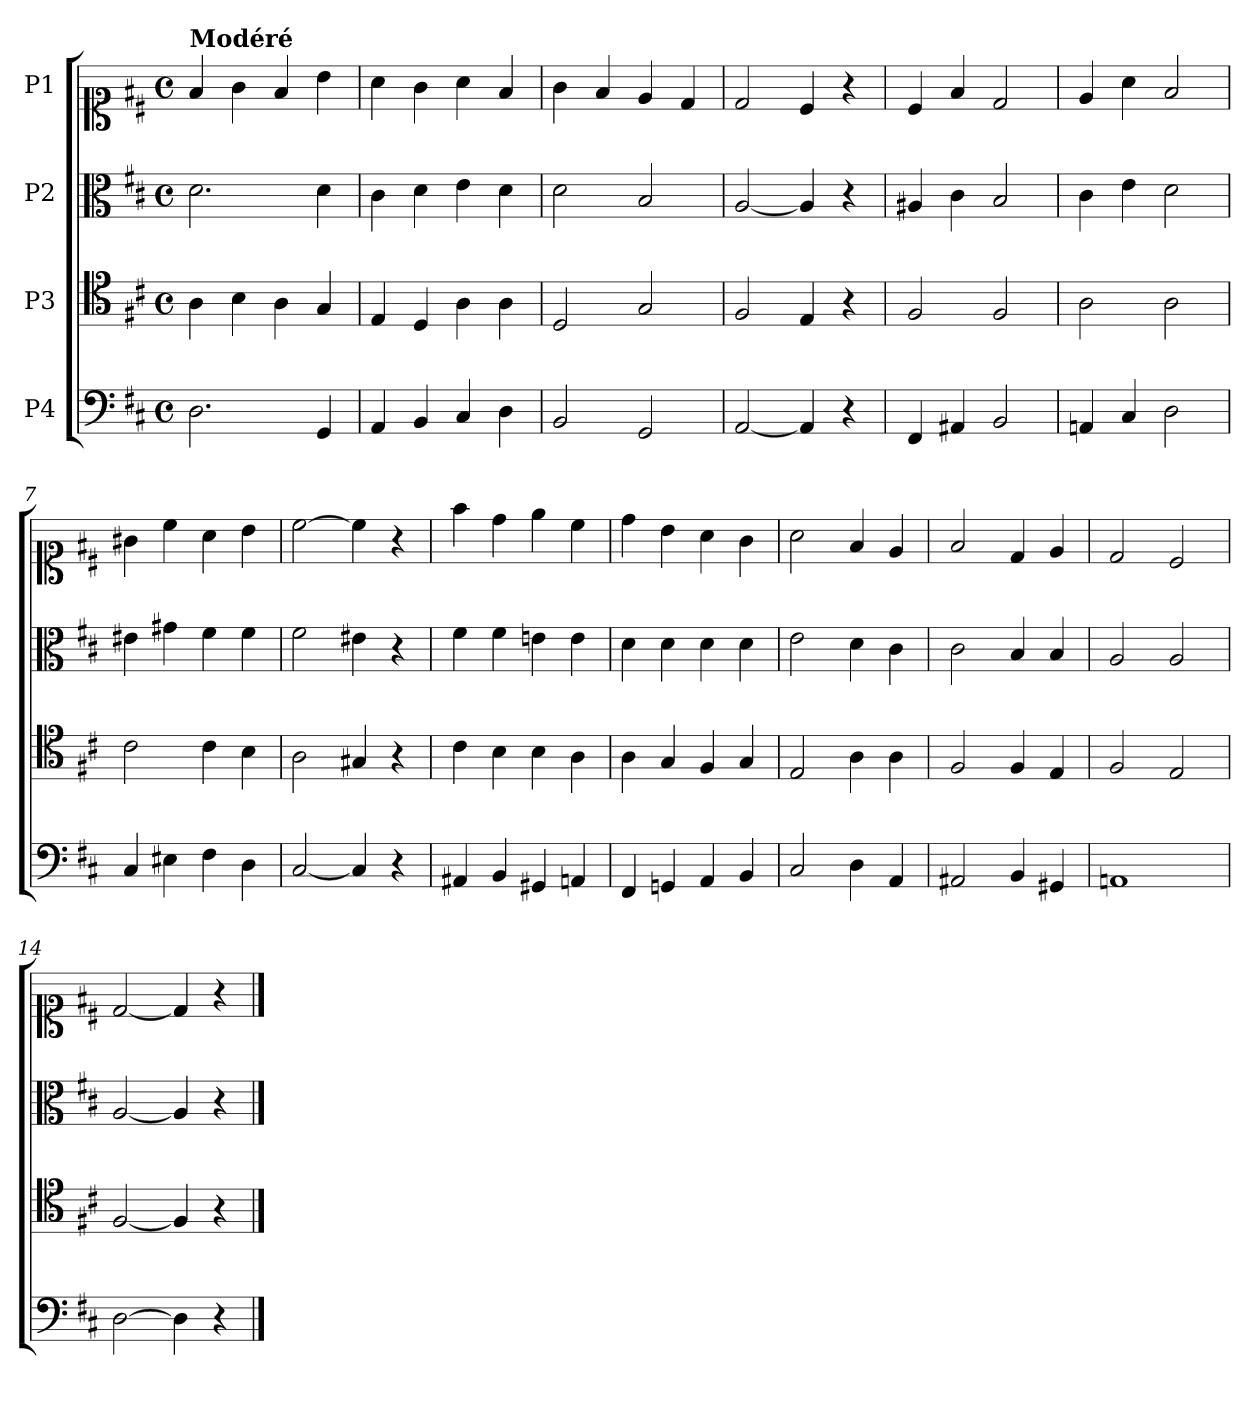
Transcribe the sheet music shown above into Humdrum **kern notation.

**kern	**kern	**kern	**kern
*part4	*part3	*part2	*part1
*staff4	*staff3	*staff2	*staff1
*I"P4	*I"P3	*I"P2	*I"P1
!!LO:PB:g=z
*clefF4	*clefC4	*clefC3	*clefC1
*k[f#c#]	*k[f#c#]	*k[f#c#]	*k[f#c#]
*D:	*D:	*D:	*D:
*M4/4	*M4/4	*M4/4	*M4/4
*met(c)	*met(c)	*met(c)	*met(c)
=1	=1	=1	=1
!	!	!	!LO:TX:a:B:t=Modéré
2.Di\	4Ai\	2.di\	4f#i/
.	4Bi\	.	4gi\
.	4Ai\	.	4f#i/
4GGi/	4Gi/	4di\	4bi\
=2	=2	=2	=2
4AAi/	4Ei/	4c#i\	4ai\
4BBi/	4Di/	4di\	4gi\
4C#i/	4Ai\	4ei\	4ai\
4Di\	4Ai\	4di\	4f#i/
=3	=3	=3	=3
2BBi/	2Di/	2di\	4gi\
.	.	.	4f#i/
2GGi/	2Gi/	2Bi/	4ei/
.	.	.	4di/
=4	=4	=4	=4
[<2AAi/	2F#i/	[<2Ai/	2di/
4AAi/]	4Ei/	4Ai/]	4c#i/
4r	4r	4r	4r
=5	=5	=5	=5
4FF#i/	2F#i/	4A#Xi/	4c#i/
4AA#Xi/	.	4c#i\	4f#i/
2BBi/	2F#i/	2Bi/	2di/
=6	=6	=6	=6
4AAni/	2Ai\	4c#i\	4ei/
4C#i/	.	4ei\	4ai\
2Di\	2Ai\	2di\	2f#i/
!!LO:LB:g=z
=7	=7	=7	=7
4C#i/	2c#i\	4e#Xi\	4g#Xi\
4E#Xi\	.	4g#Xi\	4cc#i\
4F#i\	4c#i\	4f#i\	4ai\
4Di\	4Bi\	4f#i\	4bi\
=8	=8	=8	=8
[<2C#i/	2Ai\	2f#i\	[>2cc#i\
4C#i/]	4G#Xi/	4e#Xi\	4cc#i\]
4r	4r	4r	4r
=9	=9	=9	=9
4AA#Xi/	4c#i\	4f#i\	4ff#i\
4BBi/	4Bi\	4f#i\	4ddi\
4GG#Xi/	4Bi\	4eni\	4eei\
4AAni/	4Ai\	4ei\	4cc#i\
=10	=10	=10	=10
4FF#i/	4Ai\	4di\	4ddi\
4GGni/	4Gi/	4di\	4bi\
4AAi/	4F#i/	4di\	4ai\
4BBi/	4Gi/	4di\	4gi\
!!LO:PB:g=z
=11	=11	=11	=11
2C#i/	2Ei/	2ei\	2ai\
4Di\	4Ai\	4di\	4f#i/
4AAi/	4Ai\	4c#i\	4ei/
=12	=12	=12	=12
2AA#Xi/	2F#i/	2c#i\	2f#i/
4BBi/	4F#i/	4Bi/	4di/
4GG#Xi/	4Ei/	4Bi/	4ei/
=13	=13	=13	=13
1AAni	2F#i/	2Ai/	2di/
.	2Ei/	2Ai/	2c#i/
=14	=14	=14	=14
[>2Di\	[<2F#i/	[<2Ai/	[<2di/
4Di\]	4F#i/]	4Ai/]	4di/]
4r	4r	4r	4r
==	==	==	==
*-	*-	*-	*-
